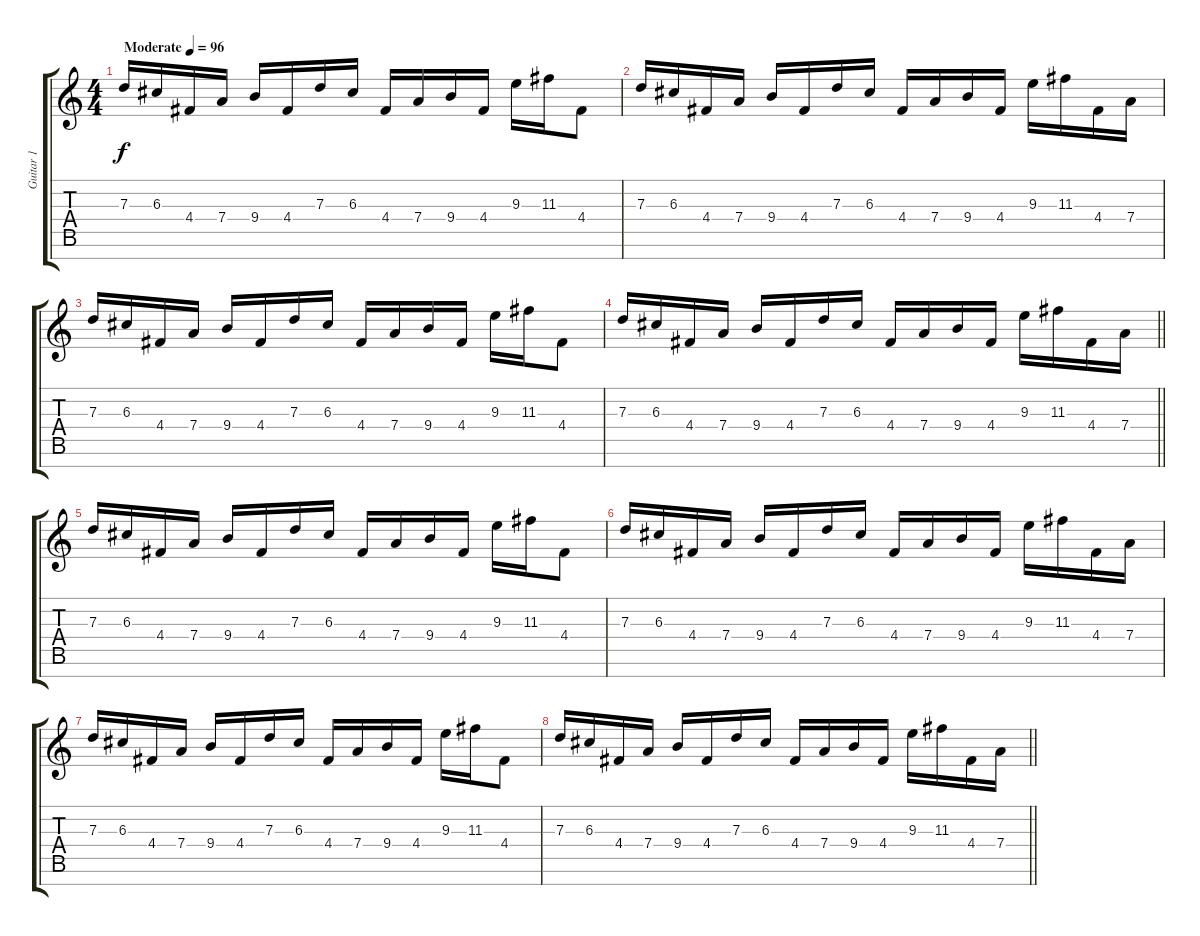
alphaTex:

\track ("Guitar 1" "Guitar 1") {instrument distortionguitar}
\staff {score tabs}
\tuning (E4 B3 G3 D3 A2 E2 B1) {hide}
\ts (4 4)
\tempo (96 "Moderate")
\clef g2
\ks c
7.3.16{dy f instrument distortionguitar} 6.3.16 4.4.16 7.4.16 9.4.16 4.4.16 7.3.16 6.3.16 4.4.16 7.4.16 9.4.16 4.4.16 9.3.16 11.3.16 4.4.8 |
7.3.16 6.3.16 4.4.16 7.4.16 9.4.16 4.4.16 7.3.16 6.3.16 4.4.16 7.4.16 9.4.16 4.4.16 9.3.16 11.3.16 4.4.16 7.4.16 |
7.3.16 6.3.16 4.4.16 7.4.16 9.4.16 4.4.16 7.3.16 6.3.16 4.4.16 7.4.16 9.4.16 4.4.16 9.3.16 11.3.16 4.4.8 |
\barLineRight lightlight
7.3.16 6.3.16 4.4.16 7.4.16 9.4.16 4.4.16 7.3.16 6.3.16 4.4.16 7.4.16 9.4.16 4.4.16 9.3.16 11.3.16 4.4.16 7.4.16 |
\section ("" "")
7.3.16 6.3.16 4.4.16 7.4.16 9.4.16 4.4.16 7.3.16 6.3.16 4.4.16 7.4.16 9.4.16 4.4.16 9.3.16 11.3.16 4.4.8 |
7.3.16 6.3.16 4.4.16 7.4.16 9.4.16 4.4.16 7.3.16 6.3.16 4.4.16 7.4.16 9.4.16 4.4.16 9.3.16 11.3.16 4.4.16 7.4.16 |
7.3.16 6.3.16 4.4.16 7.4.16 9.4.16 4.4.16 7.3.16 6.3.16 4.4.16 7.4.16 9.4.16 4.4.16 9.3.16 11.3.16 4.4.8 |
\barLineRight lightlight
7.3.16 6.3.16 4.4.16 7.4.16 9.4.16 4.4.16 7.3.16 6.3.16 4.4.16 7.4.16 9.4.16 4.4.16 9.3.16 11.3.16 4.4.16 7.4.16
